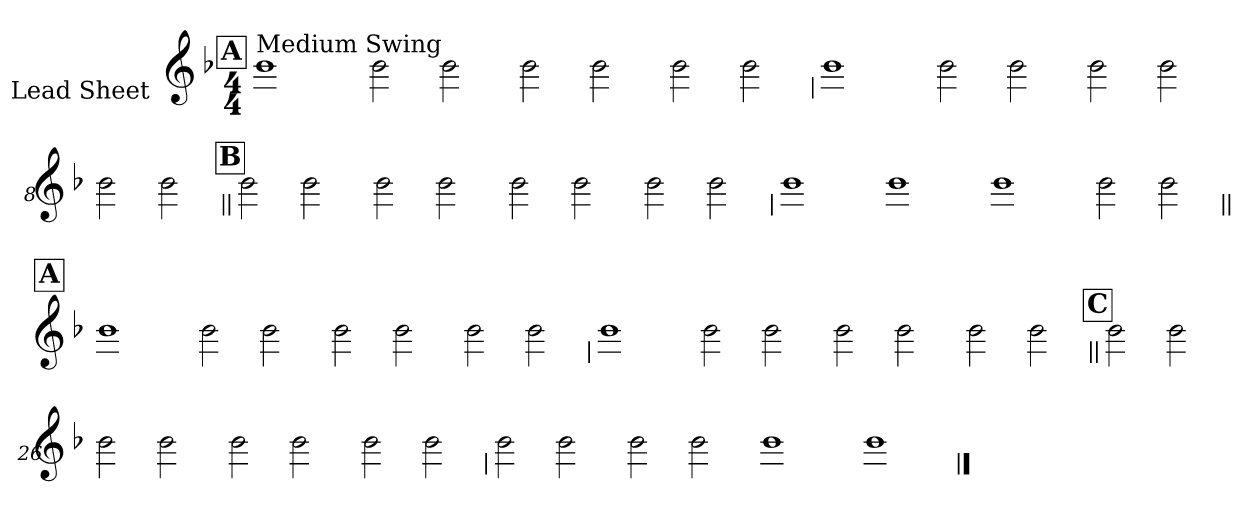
**kern
*part1
*staff1
*I"Lead Sheet
*stria0
*clefG2
*k[b-]
*F:
*M4/4
!!LO:REH:place=s1:a:t=A
=1||
!LO:TX:a:t=Medium Swing
1b-
=2-
2b-
2b-
=3-
2b-
2b-
=4-
2b-
2b-
!!LO:LB:g=z
=5
1b-
=6-
2b-
2b-
=7-
2b-
2b-
=8-
2b-
2b-
!!LO:LB:g=z
!!LO:REH:place=s1:a:t=B
=9||
2b-
2b-
=10-
2b-
2b-
=11-
2b-
2b-
=12-
2b-
2b-
!!LO:LB:g=z
=13
1b-
=14-
1b-
=15-
1b-
=16-
2b-
2b-
!!LO:LB:g=z
!!LO:REH:place=s1:a:t=A
=17||
1b-
=18-
2b-
2b-
=19-
2b-
2b-
=20-
2b-
2b-
!!LO:LB:g=z
=21
1b-
=22-
2b-
2b-
=23-
2b-
2b-
=24-
2b-
2b-
!!LO:LB:g=z
!!LO:REH:place=s1:a:t=C
=25||
2b-
2b-
=26-
2b-
2b-
=27-
2b-
2b-
=28-
2b-
2b-
!!LO:LB:g=z
=29
2b-
2b-
=30-
2b-
2b-
=31-
1b-
=32-
1b-
==
*-
